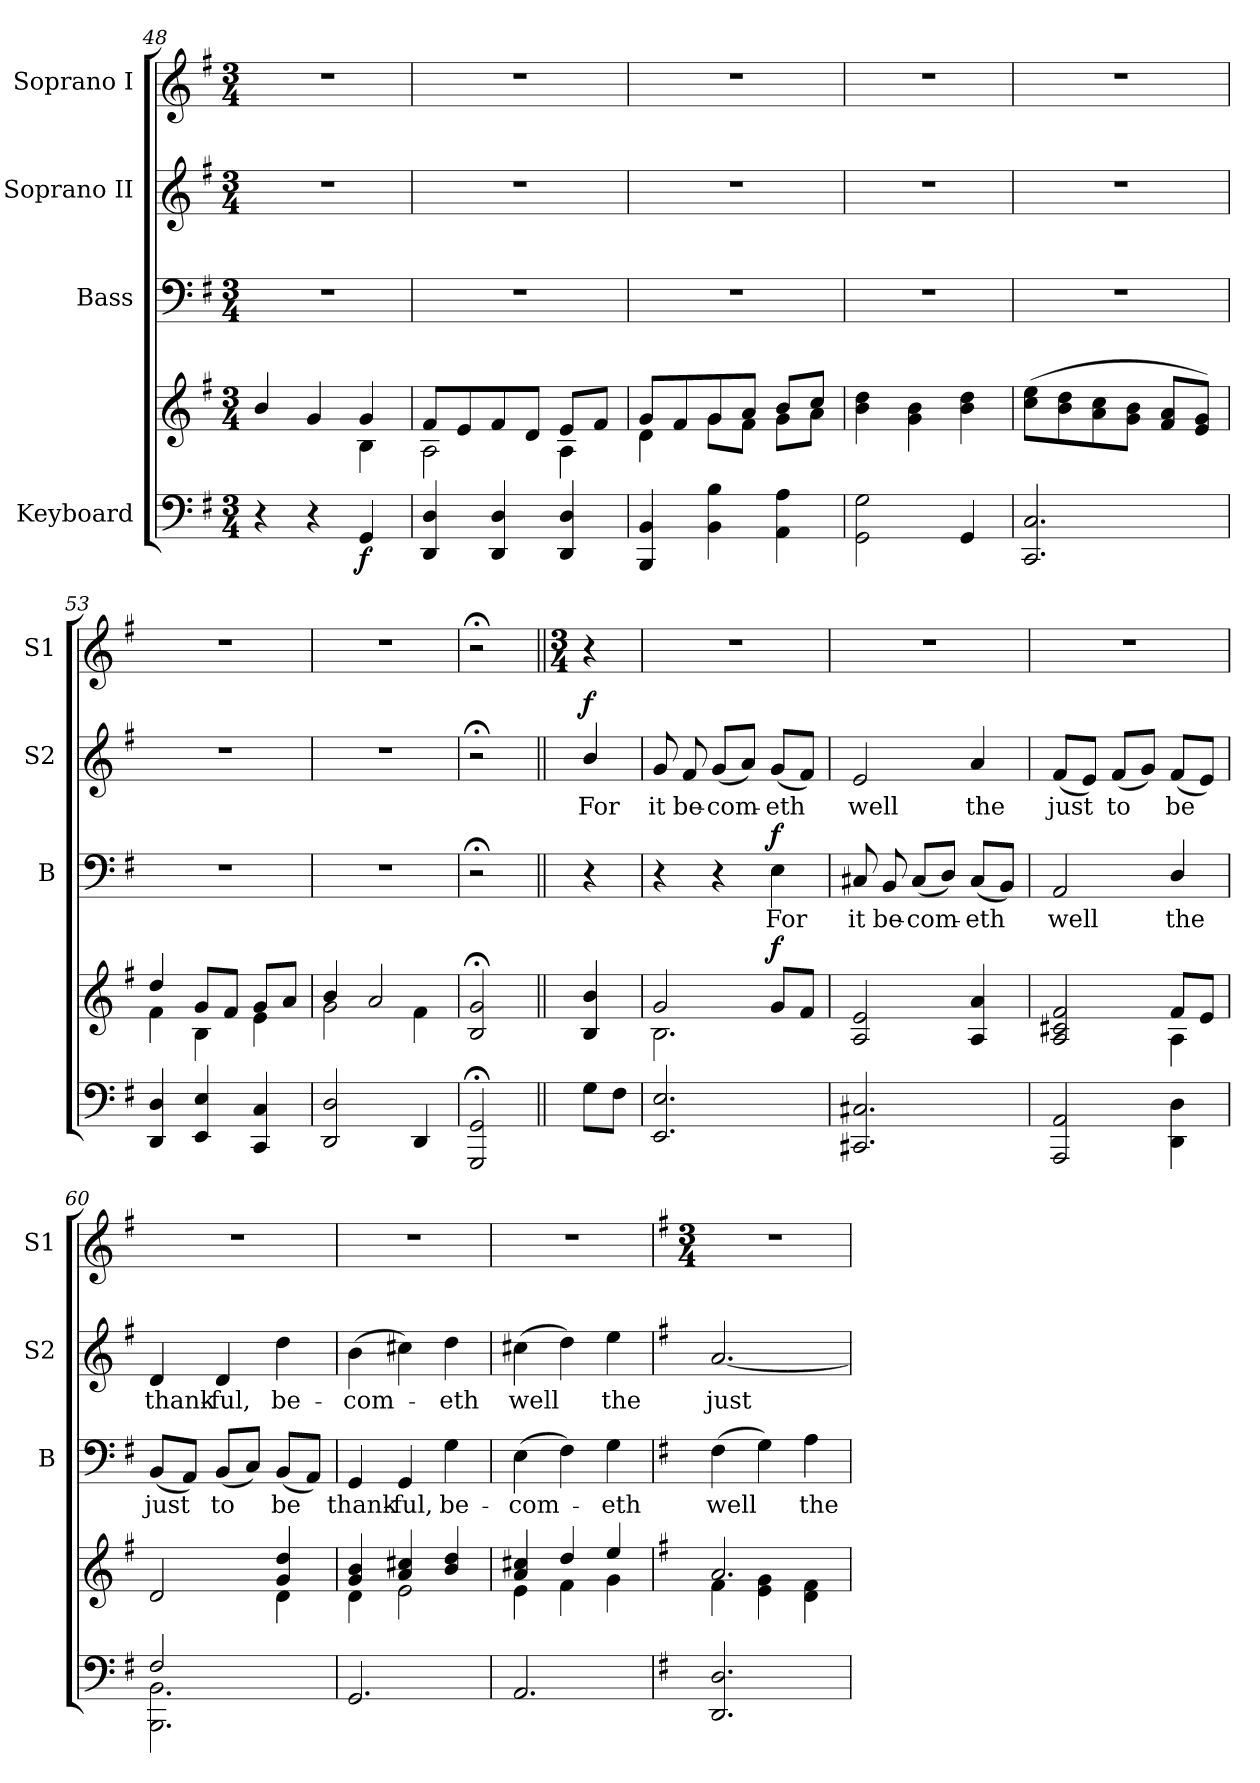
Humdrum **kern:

**kern	**kern	**dynam	**kern	**text	**dynam	**kern	**text	**dynam	**kern
*part4	*part4	*part4	*part3	*part3	*part3	*part2	*part2	*part2	*part1
*staff5	*staff4	*staff4/5	*staff3	*staff3	*staff3	*staff2	*staff2	*staff2	*staff1
*I"Keyboard	*	*	*I"Bass	*	*	*I"Soprano II	*	*	*I"Soprano I
*	*	*	*I'B	*	*	*I'S2	*	*	*I'S1
*clefF4	*clefG2	*	*clefF4	*	*	*clefG2	*	*	*clefG2
*k[f#]	*k[f#]	*	*k[f#]	*	*	*k[f#]	*	*	*k[f#]
*G:	*G:	*	*G:	*	*	*G:	*	*	*G:
*M3/4	*M3/4	*	*M3/4	*	*	*M3/4	*	*	*M3/4
=48	=48	=48	=48	=48	=48	=48	=48	=48	=48
*	*^	*	*	*	*	*	*	*	*
!	!	!	!	!LO:N:vis=1	!	!	!LO:N:vis=1	!	!	!LO:N:vis=1
4r	4b/	2ryy	.	2.r	.	.	2.r	.	.	2.r
4r	4g/	.	.	.	.	.	.	.	.	.
!	!	!	!LO:DY:b=2	!	!	!	!	!	!	!
4GG/	4g/	4B\	f	.	.	.	.	.	.	.
=49	=49	=49	=49	=49	=49	=49	=49	=49	=49	=49
!	!	!	!	!LO:N:vis=1	!	!	!LO:N:vis=1	!	!	!LO:N:vis=1
4DD 4D	8f#/L	2A\	.	2.r	.	.	2.r	.	.	2.r
.	8e/	.	.	.	.	.	.	.	.	.
4DD 4D	8f#/	.	.	.	.	.	.	.	.	.
.	8d/J	.	.	.	.	.	.	.	.	.
4DD 4D	8e/L	4A\	.	.	.	.	.	.	.	.
.	8f#/J	.	.	.	.	.	.	.	.	.
=50	=50	=50	=50	=50	=50	=50	=50	=50	=50	=50
!	!	!	!	!LO:N:vis=1	!	!	!LO:N:vis=1	!	!	!LO:N:vis=1
4BBB 4BB	8g/L	4d\	.	2.r	.	.	2.r	.	.	2.r
.	8f#/	.	.	.	.	.	.	.	.	.
4BB\ 4B\	8g/	8g\L	.	.	.	.	.	.	.	.
.	8a/J	8f#\J	.	.	.	.	.	.	.	.
4AA\ 4A\	8b/L	8g\L	.	.	.	.	.	.	.	.
.	8cc/J	8a\J	.	.	.	.	.	.	.	.
=51	=51	=51	=51	=51	=51	=51	=51	=51	=51	=51
!	!	!	!	!LO:N:vis=1	!	!	!LO:N:vis=1	!	!	!LO:N:vis=1
2GG\ 2G\	4b\ 4dd\	2ryy	.	2.r	.	.	2.r	.	.	2.r
.	4g\ 4b\	.	.	.	.	.	.	.	.	.
4GG	4b\ 4dd\	4ryy	.	.	.	.	.	.	.	.
=52	=52	=52	=52	=52	=52	=52	=52	=52	=52	=52
!	!	!	!	!LO:N:vis=1	!	!	!LO:N:vis=1	!	!	!LO:N:vis=1
2.CC 2.C	(>8cc\ 8ee\L	2ryy	.	2.r	.	.	2.r	.	.	2.r
.	8b\ 8dd\	.	.	.	.	.	.	.	.	.
.	8a\ 8cc\	.	.	.	.	.	.	.	.	.
.	8g\ 8b\J	.	.	.	.	.	.	.	.	.
.	8f#/ 8a/L	4ryy	.	.	.	.	.	.	.	.
.	8e/ 8g/J)	.	.	.	.	.	.	.	.	.
=53	=53	=53	=53	=53	=53	=53	=53	=53	=53	=53
!	!	!	!	!LO:N:vis=1	!	!	!LO:N:vis=1	!	!	!LO:N:vis=1
4DD 4D	4dd/	4f#\	.	2.r	.	.	2.r	.	.	2.r
4EE 4E	8g/L	4B\	.	.	.	.	.	.	.	.
.	8f#/J	.	.	.	.	.	.	.	.	.
4CC 4C	8g/L	4e\	.	.	.	.	.	.	.	.
.	8a/J	.	.	.	.	.	.	.	.	.
=54	=54	=54	=54	=54	=54	=54	=54	=54	=54	=54
!	!	!	!	!LO:N:vis=1	!	!	!LO:N:vis=1	!	!	!LO:N:vis=1
2DD 2D	4b/	2g\	.	2.r	.	.	2.r	.	.	2.r
.	2a/	.	.	.	.	.	.	.	.	.
4DD	.	4f#\	.	.	.	.	.	.	.	.
=55	=55	=55	=55	=55	=55	=55	=55	=55	=55	=55
2GGG;< 2GG;<	2B/;< 2g/;<	2ryy	.	2r;<	.	.	2r;<	.	.	2r;<
!!LO:LB:g=z
=56||	=56||	=56||	=56||	=56||	=56||	=56||	=56||	=56||	=56||	=56||
*	*	*	*	*	*	*	*	*	*	*M3/4
!	!	!	!	!	!	!	!	!LO:LY:b	!LO:DY:b	!
8GL	4B/ 4b/	4ryy	.	4r	.	.	4b/	For	f	4r
8F#J	.	.	.	.	.	.	.	.	.	.
=57	=57	=57	=57	=57	=57	=57	=57	=57	=57	=57
!	!	!	!	!	!	!	!	!LO:LY:b	!	!
2.EE 2.E	2g/	2.B\	.	4r	.	.	8g	it	.	2.r
!	!	!	!	!	!	!	!	!LO:LY:b	!	!
.	.	.	.	.	.	.	8f#	be-	.	.
!	!	!	!	!	!	!	!	!LO:LY:b	!	!
.	.	.	.	4r	.	.	(<8gL	-com-	.	.
.	.	.	.	.	.	.	8aJ)	.	.	.
!	!	!	!LO:DY:a	!	!LO:LY:b	!LO:DY:b	!	!LO:LY:b	!	!
.	8g/L	.	f	4E	For	f	(<8gL	eth	.	.
.	8f#/J	.	.	.	.	.	8f#J)	.	.	.
=58	=58	=58	=58	=58	=58	=58	=58	=58	=58	=58
!	!	!	!	!	!LO:LY:b	!	!	!LO:LY:b	!	!
2.CC#X 2.C#X	2A/ 2e/	2ryy	.	8C#X	it	.	2e	well	.	2.r
!	!	!	!	!	!LO:LY:b	!	!	!	!	!
.	.	.	.	8BB	be-	.	.	.	.	.
!	!	!	!	!	!LO:LY:b	!	!	!	!	!
.	.	.	.	(<8C#L	-com-	.	.	.	.	.
.	.	.	.	8DJ)	.	.	.	.	.	.
!	!	!	!	!	!LO:LY:b	!	!	!LO:LY:b	!	!
.	4A/ 4a/	4ryy	.	(<8C#L	eth	.	4a	the	.	.
.	.	.	.	8BBJ)	.	.	.	.	.	.
=59	=59	=59	=59	=59	=59	=59	=59	=59	=59	=59
!	!	!	!	!	!LO:LY:b	!	!	!LO:LY:b	!	!
2AAA 2AA	2A/ 2c#X/ 2f#/	2ryy	.	2AA	well	.	(<8f#L	just	.	2.r
.	.	.	.	.	.	.	8eJ)	.	.	.
!	!	!	!	!	!	!	!	!LO:LY:b	!	!
.	.	.	.	.	.	.	(<8f#L	to	.	.
.	.	.	.	.	.	.	8gJ)	.	.	.
!	!	!	!	!	!LO:LY:b	!	!	!LO:LY:b	!	!
4DD\ 4D\	8f#/L	4A\	.	4D/	the	.	(<8f#L	be	.	.
.	8e/J	.	.	.	.	.	8eJ)	.	.	.
=60	=60	=60	=60	=60	=60	=60	=60	=60	=60	=60
*^	*	*	*	*	*	*	*	*	*	*
!	!	!	!	!	!	!LO:LY:b	!	!	!LO:LY:b	!	!
2F#/	2.BBB\ 2.BB\	2d/	2ryy	.	(<8BBL	just	.	4d	thank-	.	2.r
.	.	.	.	.	8AAJ)	.	.	.	.	.	.
!	!	!	!	!	!	!LO:LY:b	!	!	!LO:LY:b	!	!
.	.	.	.	.	(<8BBL	to	.	4d	-ful,	.	.
.	.	.	.	.	8CJ)	.	.	.	.	.	.
!	!	!	!	!	!	!LO:LY:b	!	!	!LO:LY:b	!	!
4ryy	.	4g/ 4dd/	4d\	.	(<8BBL	be	.	4dd	be-	.	.
.	.	.	.	.	8AAJ)	.	.	.	.	.	.
*v	*v	*	*	*	*	*	*	*	*	*	*
=61	=61	=61	=61	=61	=61	=61	=61	=61	=61	=61
!	!	!	!	!	!LO:LY:b	!	!	!LO:LY:b	!	!
2.GG	4g/ 4b/	4d\	.	4GG	thank-	.	(>4b	-com-	.	2.r
!	!	!	!	!	!LO:LY:b	!	!	!	!	!
.	4a/ 4cc#X/	2e\	.	4GG	-ful,	.	4cc#X)	.	.	.
!	!	!	!	!	!LO:LY:b	!	!	!LO:LY:b	!	!
.	4b/ 4dd/	.	.	4G	be-	.	4dd	eth	.	.
=62	=62	=62	=62	=62	=62	=62	=62	=62	=62	=62
!	!	!	!	!	!LO:LY:b	!	!	!LO:LY:b	!	!
2.AA	4a/ 4cc#X/	4e\	.	(>4E	-com-	.	(>4cc#X	well	.	2.r
.	4dd/	4f#\	.	4F#)	.	.	4dd)	.	.	.
!	!	!	!	!	!LO:LY:b	!	!	!LO:LY:b	!	!
.	4ee/	4g\	.	4G	eth	.	4ee	the	.	.
!!LO:LB:g=z
=63	=63	=63	=63	=63	=63	=63	=63	=63	=63	=63
*	*	*	*	*	*	*	*	*	*	*k[f#]
*	*	*	*	*	*	*	*	*	*	*G:
*	*	*	*	*	*	*	*	*	*	*M3/4
!	!	!	!	!	!LO:LY:b	!	!	!LO:LY:b	!	!LO:N:vis=1
2.DD 2.D	2.a/	4f#\	.	(>4F#	well	.	[2.a	just	.	2.r
.	.	4e\ 4g\	.	4G)	.	.	.	.	.	.
!	!	!	!	!	!LO:LY:b	!	!	!	!	!
.	.	4d\ 4f#\	.	4A	the	.	.	.	.	.
*	*v	*v	*	*	*	*	*	*	*	*
=	=	=	=	=	=	=	=	=	=
*-	*-	*-	*-	*-	*-	*-	*-	*-	*-
